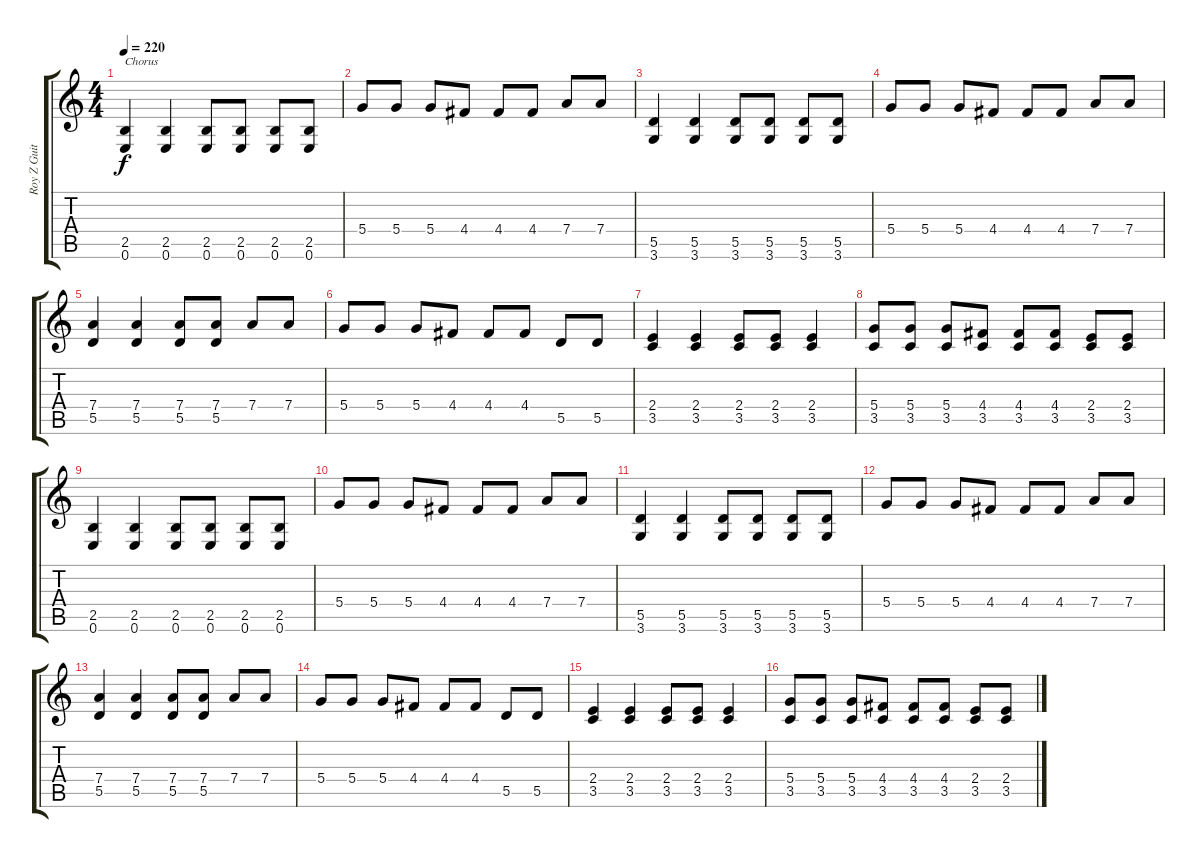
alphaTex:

\track ("Roy Z Guitar 02" "Roy Z Guit") {instrument distortionguitar}
\staff {score tabs}
\tuning (E4 B3 G3 D3 A2 E2) {hide}
\ts (4 4)
\tempo 220
\clef g2
\ks c
(2.5 0.6).4{txt "Chorus" dy f} (2.5 0.6).4 (2.5 0.6).8 (2.5 0.6).8 (2.5 0.6).8 (2.5 0.6).8 |
5.4.8 5.4.8 5.4.8 4.4.8 4.4.8 4.4.8 7.4.8 7.4.8 |
(5.5 3.6).4 (5.5 3.6).4 (5.5 3.6).8 (5.5 3.6).8 (5.5 3.6).8 (5.5 3.6).8 |
5.4.8 5.4.8 5.4.8 4.4.8 4.4.8 4.4.8 7.4.8 7.4.8 |
(7.4 5.5).4 (7.4 5.5).4 (7.4 5.5).8 (7.4 5.5).8 7.4.8 7.4.8 |
5.4.8 5.4.8 5.4.8 4.4.8 4.4.8 4.4.8 5.5.8 5.5.8 |
(2.4 3.5).4 (2.4 3.5).4 (2.4 3.5).8 (2.4 3.5).8 (2.4 3.5).4 |
(5.4 3.5).8 (5.4 3.5).8 (5.4 3.5).8 (4.4 3.5).8 (4.4 3.5).8 (4.4 3.5).8 (2.4 3.5).8 (2.4 3.5).8 |
(2.5 0.6).4 (2.5 0.6).4 (2.5 0.6).8 (2.5 0.6).8 (2.5 0.6).8 (2.5 0.6).8 |
5.4.8 5.4.8 5.4.8 4.4.8 4.4.8 4.4.8 7.4.8 7.4.8 |
(5.5 3.6).4 (5.5 3.6).4 (5.5 3.6).8 (5.5 3.6).8 (5.5 3.6).8 (5.5 3.6).8 |
5.4.8 5.4.8 5.4.8 4.4.8 4.4.8 4.4.8 7.4.8 7.4.8 |
(7.4 5.5).4 (7.4 5.5).4 (7.4 5.5).8 (7.4 5.5).8 7.4.8 7.4.8 |
5.4.8 5.4.8 5.4.8 4.4.8 4.4.8 4.4.8 5.5.8 5.5.8 |
(2.4 3.5).4 (2.4 3.5).4 (2.4 3.5).8 (2.4 3.5).8 (2.4 3.5).4 |
(5.4 3.5).8 (5.4 3.5).8 (5.4 3.5).8 (4.4 3.5).8 (4.4 3.5).8 (4.4 3.5).8 (2.4 3.5).8 (2.4 3.5).8
